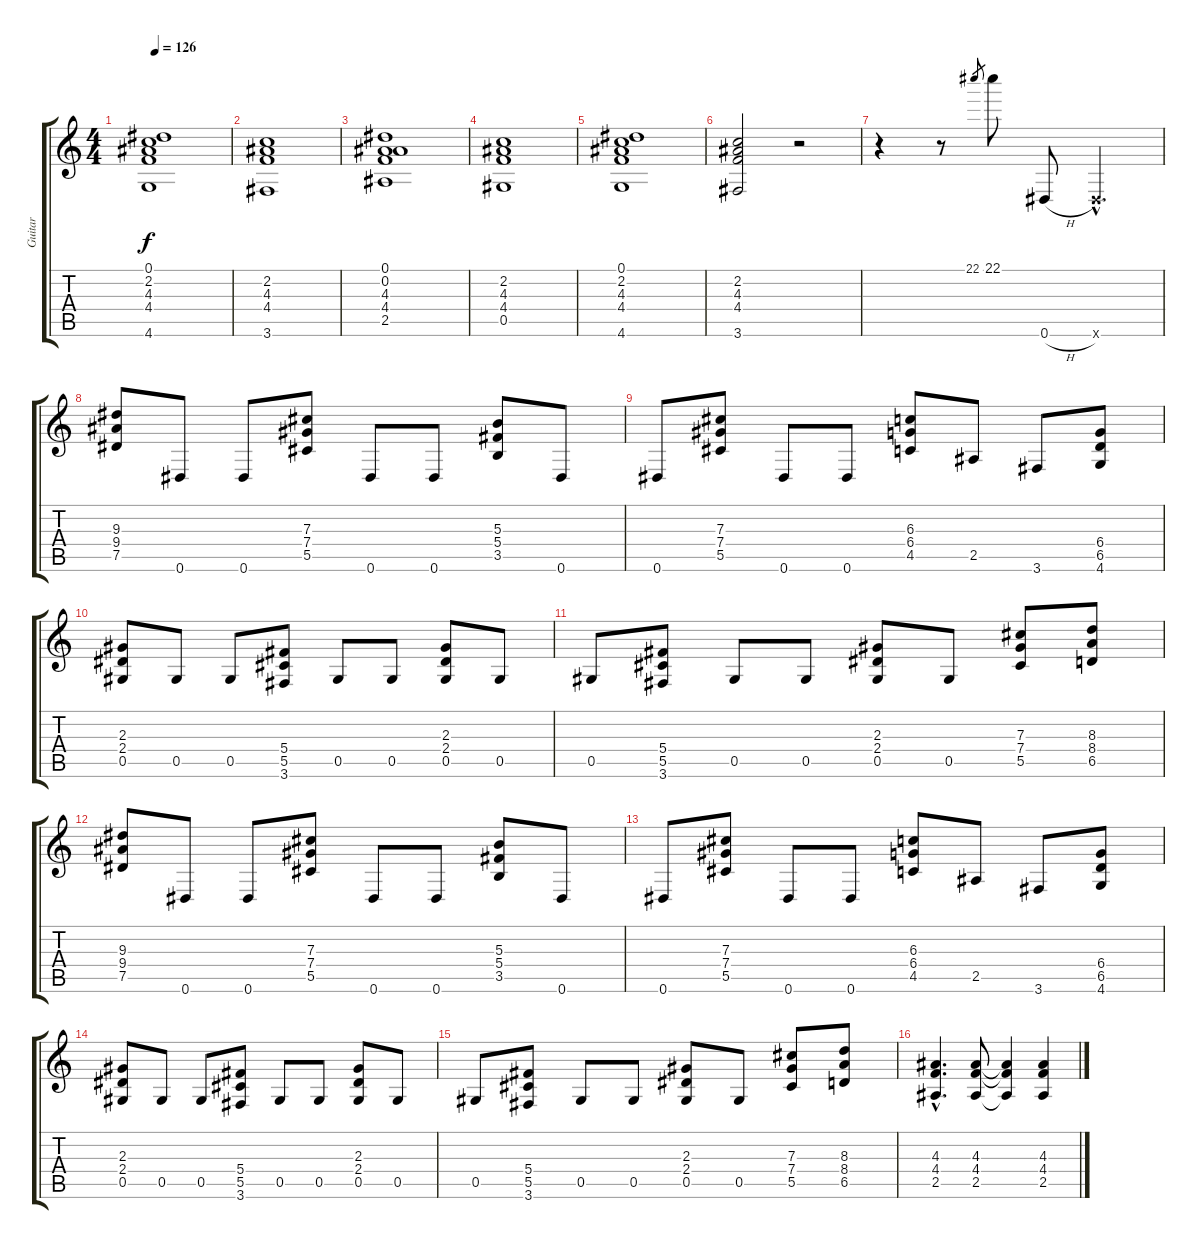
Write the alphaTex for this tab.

\track ("Guitar" "Guitar") {instrument distortionguitar}
\staff {score tabs}
\tuning (Eb4 Bb3 Gb3 Db3 Ab2 Eb2) {hide}
\ts (4 4)
\tempo 126
\clef g2
\ks c
(0.1 2.2 4.3 4.4 4.6).1{dy f} |
(2.2 4.3 4.4 3.6).1 |
(0.1 0.2 4.3 4.4 2.5).1 |
(2.2 4.3 4.4 0.5).1 |
(0.1 2.2 4.3 4.4 4.6).1 |
(2.2 4.3 4.4 3.6).2 r.2 |
r.4 r.8 22.1.8{gr} 22.1.8 0.6{h}.8 0.6{hac x}.4{d} |
(9.3 9.4 7.5).8 0.6.8 0.6.8 (7.3 7.4 5.5).8 0.6.8 0.6.8 (5.3 5.4 3.5).8 0.6.8 |
0.6.8 (7.3 7.4 5.5).8 0.6.8 0.6.8 (6.3 6.4 4.5).8 2.5.8 3.6.8 (6.4 6.5 4.6).8 |
(2.3 2.4 0.5).8 0.5.8 0.5.8 (5.4 5.5 3.6).8 0.5.8 0.5.8 (2.3 2.4 0.5).8 0.5.8 |
0.5.8 (5.4 5.5 3.6).8 0.5.8 0.5.8 (2.3 2.4 0.5).8 0.5.8 (7.3 7.4 5.5).8 (8.3 8.4 6.5).8 |
(9.3 9.4 7.5).8 0.6.8 0.6.8 (7.3 7.4 5.5).8 0.6.8 0.6.8 (5.3 5.4 3.5).8 0.6.8 |
0.6.8 (7.3 7.4 5.5).8 0.6.8 0.6.8 (6.3 6.4 4.5).8 2.5.8 3.6.8 (6.4 6.5 4.6).8 |
(2.3 2.4 0.5).8 0.5.8 0.5.8 (5.4 5.5 3.6).8 0.5.8 0.5.8 (2.3 2.4 0.5).8 0.5.8 |
0.5.8 (5.4 5.5 3.6).8 0.5.8 0.5.8 (2.3 2.4 0.5).8 0.5.8 (7.3 7.4 5.5).8 (8.3 8.4 6.5).8 |
(4.3{hac} 4.4{hac} 2.5{hac}).4{d} (4.3 4.4 2.5).8 (4.3{t} 4.4{t} 2.5{t}).4 (4.3 4.4 2.5).4
